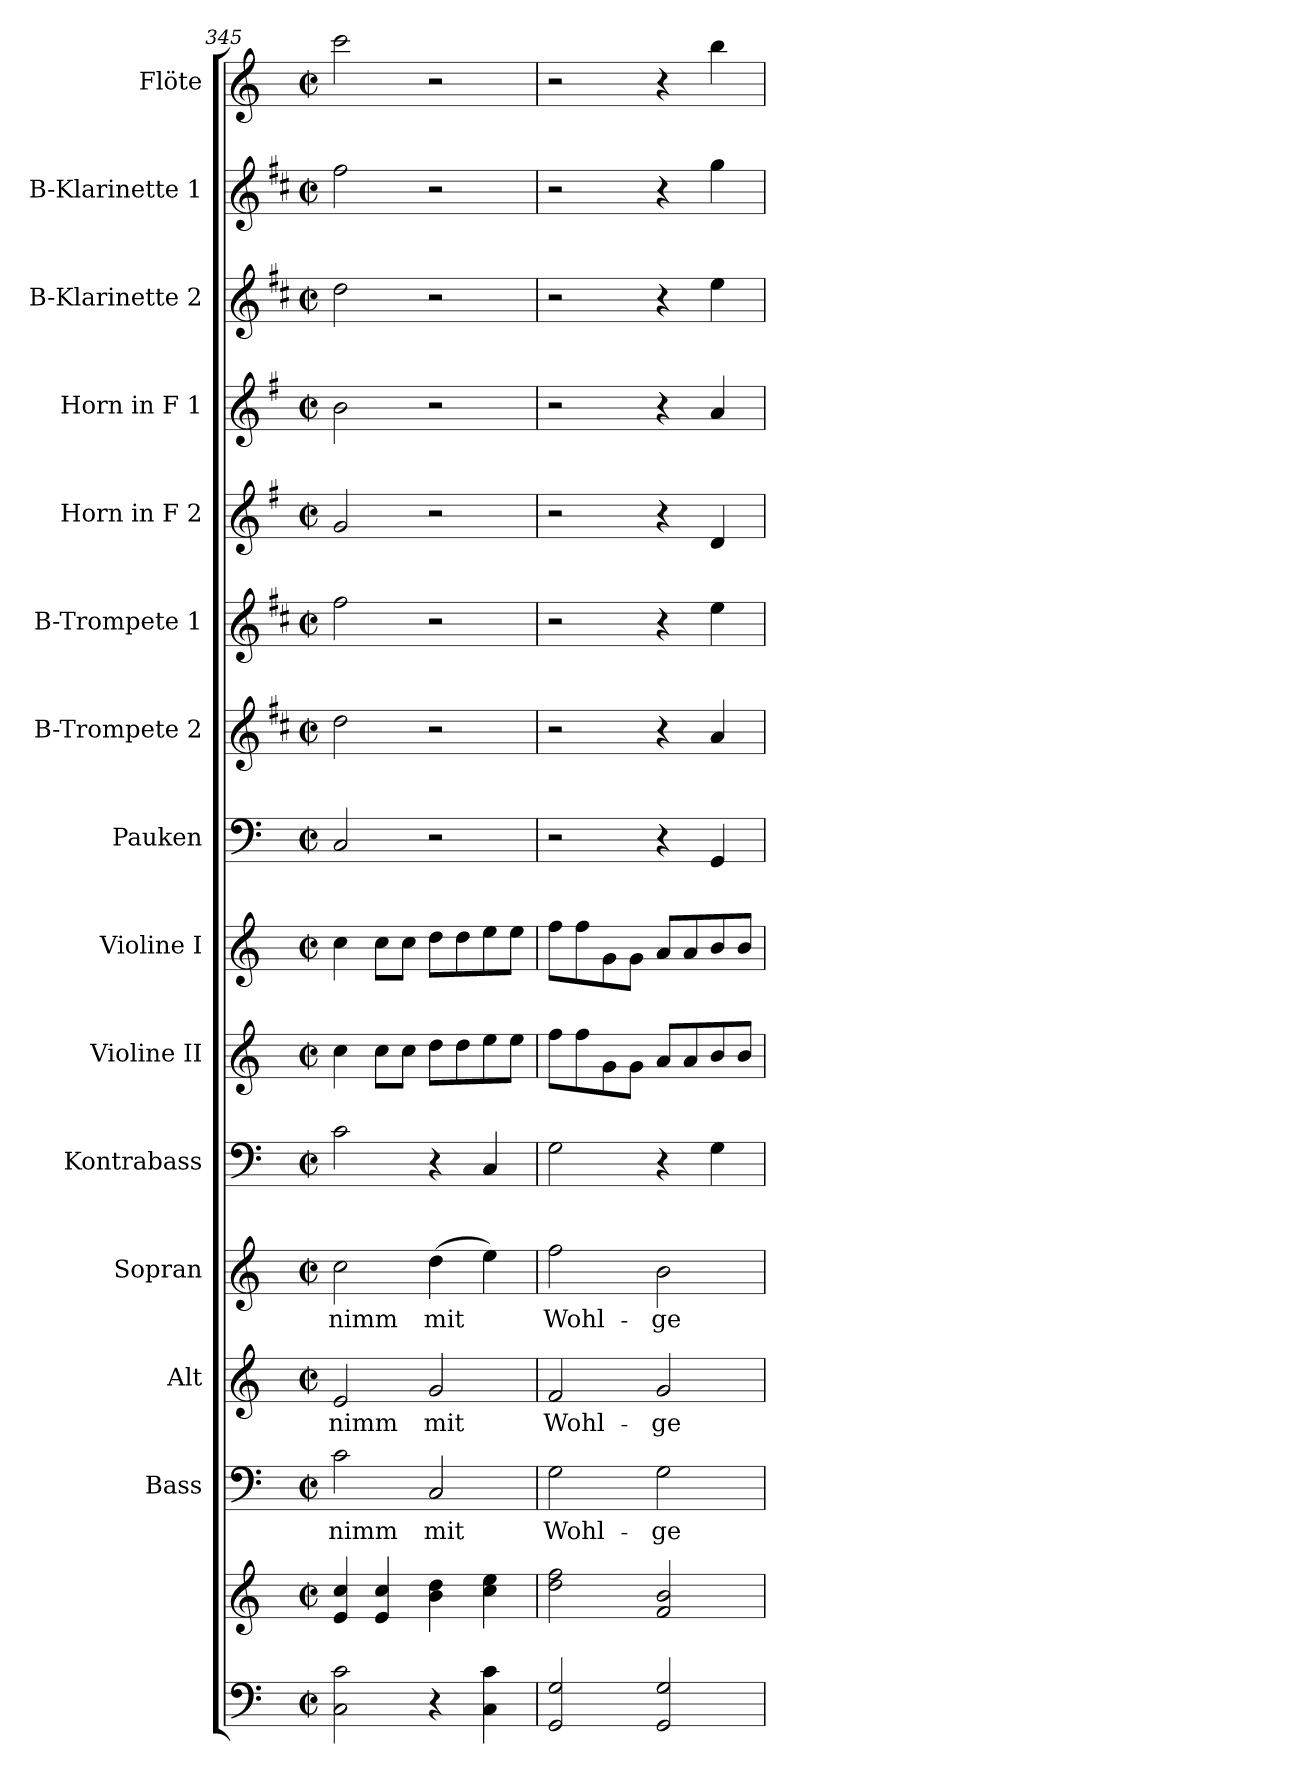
**kern	**kern	**kern	**text	**kern	**text	**kern	**text	**kern	**kern	**kern	**kern	**kern	**kern	**kern	**kern	**kern	**kern	**kern
*part15	*part15	*part14	*part14	*part13	*part13	*part12	*part12	*part11	*part10	*part9	*part8	*part7	*part6	*part5	*part4	*part3	*part2	*part1
*staff16	*staff15	*staff14	*staff14	*staff13	*staff13	*staff12	*staff12	*staff11	*staff10	*staff9	*staff8	*staff7	*staff6	*staff5	*staff4	*staff3	*staff2	*staff1
*	*	*I"Bass	*	*I"Alt	*	*I"Sopran	*	*I"Kontrabass	*I"Violine II	*I"Violine I	*I"Pauken	*I"B-Trompete 2	*I"B-Trompete 1	*I"Horn in F 2	*I"Horn in F 1	*I"B-Klarinette 2	*I"B-Klarinette 1	*I"Flöte
*	*	*I'B.	*	*I'A.	*	*I'S.	*	*I'Kb.	*I'Vl. II	*I'Vl. I	*I'Pk.	*I'B Trp. 2	*I'B Trp. 1	*	*	*I'B Kl. 2	*I'B Kl. 1	*I'Fl.
*clefF4	*clefG2	*clefF4	*	*clefG2	*	*clefG2	*	*clefF4	*clefG2	*clefG2	*clefF4	*clefG2	*clefG2	*clefG2	*clefG2	*clefG2	*clefG2	*clefG2
*	*	*	*	*	*	*	*	*ITrd7c12	*	*	*	*ITrd1c2	*ITrd1c2	*ITrd4c7	*ITrd4c7	*ITrd1c2	*ITrd1c2	*
*k[]	*k[]	*k[]	*	*k[]	*	*k[]	*	*k[]	*k[]	*k[]	*k[]	*k[]	*k[]	*k[]	*k[]	*k[]	*k[]	*k[]
*C:	*C:	*C:	*	*C:	*	*C:	*	*C:	*C:	*C:	*C:	*C:	*C:	*C:	*C:	*C:	*C:	*C:
*M2/2	*M2/2	*M2/2	*	*M2/2	*	*M2/2	*	*M2/2	*M2/2	*M2/2	*M2/2	*M2/2	*M2/2	*M2/2	*M2/2	*M2/2	*M2/2	*M2/2
*met(c|)	*met(c|)	*met(c|)	*	*met(c|)	*	*met(c|)	*	*met(c|)	*met(c|)	*met(c|)	*met(c|)	*met(c|)	*met(c|)	*met(c|)	*met(c|)	*met(c|)	*met(c|)	*met(c|)
=345	=345	=345	=345	=345	=345	=345	=345	=345	=345	=345	=345	=345	=345	=345	=345	=345	=345	=345
!	!	!	!LO:LY:b	!	!LO:LY:b	!	!LO:LY:b	!	!	!	!	!	!	!	!	!	!	!
2C\ 2c\	4e/ 4cc/	2c\	nimm	2e/	nimm	2cc\	nimm	2C\	4cc\	4cc\	2C/	2cc\	2ee\	2c/	2e\	2cc\	2ee\	2ccc\
.	4e/ 4cc/	.	.	.	.	.	.	.	8cc\L	8cc\L	.	.	.	.	.	.	.	.
.	.	.	.	.	.	.	.	.	8cc\J	8cc\J	.	.	.	.	.	.	.	.
!	!	!	!LO:LY:b	!	!LO:LY:b	!	!LO:LY:b	!	!	!	!	!	!	!	!	!	!	!
4r	4b\ 4dd\	2C/	mit	2g/	mit	(>4dd\	mit	4r	8dd\L	8dd\L	2r	2r	2r	2r	2r	2r	2r	2r
.	.	.	.	.	.	.	.	.	8dd\	8dd\	.	.	.	.	.	.	.	.
4C\ 4c\	4cc\ 4ee\	.	.	.	.	4ee\)	.	4CC/	8ee\	8ee\	.	.	.	.	.	.	.	.
.	.	.	.	.	.	.	.	.	8ee\J	8ee\J	.	.	.	.	.	.	.	.
=346	=346	=346	=346	=346	=346	=346	=346	=346	=346	=346	=346	=346	=346	=346	=346	=346	=346	=346
!	!	!	!LO:LY:b	!	!LO:LY:b	!	!LO:LY:b	!	!	!	!	!	!	!	!	!	!	!
2GG/ 2G/	2dd\ 2ff\	2G\	Wohl-	2f/	Wohl-	2ff\	Wohl-	2GG\	8ff\L	8ff\L	2r	2r	2r	2r	2r	2r	2r	2r
.	.	.	.	.	.	.	.	.	8ff\	8ff\	.	.	.	.	.	.	.	.
.	.	.	.	.	.	.	.	.	8g\	8g\	.	.	.	.	.	.	.	.
.	.	.	.	.	.	.	.	.	8g\J	8g\J	.	.	.	.	.	.	.	.
!	!	!	!LO:LY:b	!	!LO:LY:b	!	!LO:LY:b	!	!	!	!	!	!	!	!	!	!	!
2GG/ 2G/	2f/ 2b/	2G\	-ge-	2g/	-ge-	2b\	-ge-	4r	8a/L	8a/L	4r	4r	4r	4r	4r	4r	4r	4r
.	.	.	.	.	.	.	.	.	8a/	8a/	.	.	.	.	.	.	.	.
.	.	.	.	.	.	.	.	4GG\	8b/	8b/	4GG/	4g/	4dd\	4G/	4d/	4dd\	4ff\	4bb\
.	.	.	.	.	.	.	.	.	8b/J	8b/J	.	.	.	.	.	.	.	.
=	=	=	=	=	=	=	=	=	=	=	=	=	=	=	=	=	=	=
*-	*-	*-	*-	*-	*-	*-	*-	*-	*-	*-	*-	*-	*-	*-	*-	*-	*-	*-
